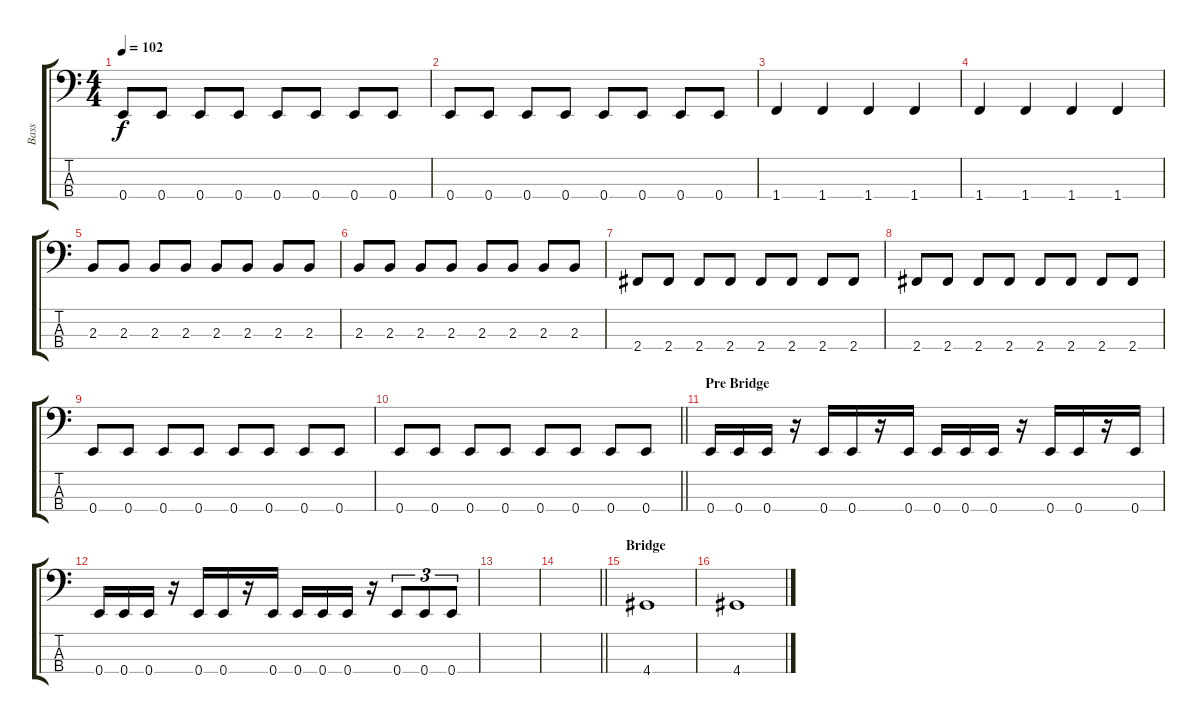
\track ("Bass" "Bass") {instrument electricbasspick}
\staff {score tabs}
\tuning (G2 D2 A1 E1) {hide}
\ts (4 4)
\tempo 102
\clef f4
\ks c
0.4.8{dy f} 0.4.8 0.4.8 0.4.8 0.4.8 0.4.8 0.4.8 0.4.8 |
0.4.8 0.4.8 0.4.8 0.4.8 0.4.8 0.4.8 0.4.8 0.4.8 |
1.4.4 1.4.4 1.4.4 1.4.4 |
1.4.4 1.4.4 1.4.4 1.4.4 |
2.3.8 2.3.8 2.3.8 2.3.8 2.3.8 2.3.8 2.3.8 2.3.8 |
2.3.8 2.3.8 2.3.8 2.3.8 2.3.8 2.3.8 2.3.8 2.3.8 |
2.4.8 2.4.8 2.4.8 2.4.8 2.4.8 2.4.8 2.4.8 2.4.8 |
2.4.8 2.4.8 2.4.8 2.4.8 2.4.8 2.4.8 2.4.8 2.4.8 |
0.4.8 0.4.8 0.4.8 0.4.8 0.4.8 0.4.8 0.4.8 0.4.8 |
\barLineRight lightlight
0.4.8 0.4.8 0.4.8 0.4.8 0.4.8 0.4.8 0.4.8 0.4.8 |
\section ("" "Pre Bridge")
0.4.16 0.4.16 0.4.16 r.16 0.4.16 0.4.16 r.16 0.4.16 0.4.16 0.4.16 0.4.16 r.16 0.4.16 0.4.16 r.16 0.4.16 |
0.4.16 0.4.16 0.4.16 r.16 0.4.16 0.4.16 r.16 0.4.16 0.4.16 0.4.16 0.4.16 r.16 0.4.8{tu (3 2)} 0.4.8{tu (3 2)} 0.4.8{tu (3 2)} |
|
\barLineRight lightlight
|
\section ("" "Bridge")
4.4.1 |
4.4.1
